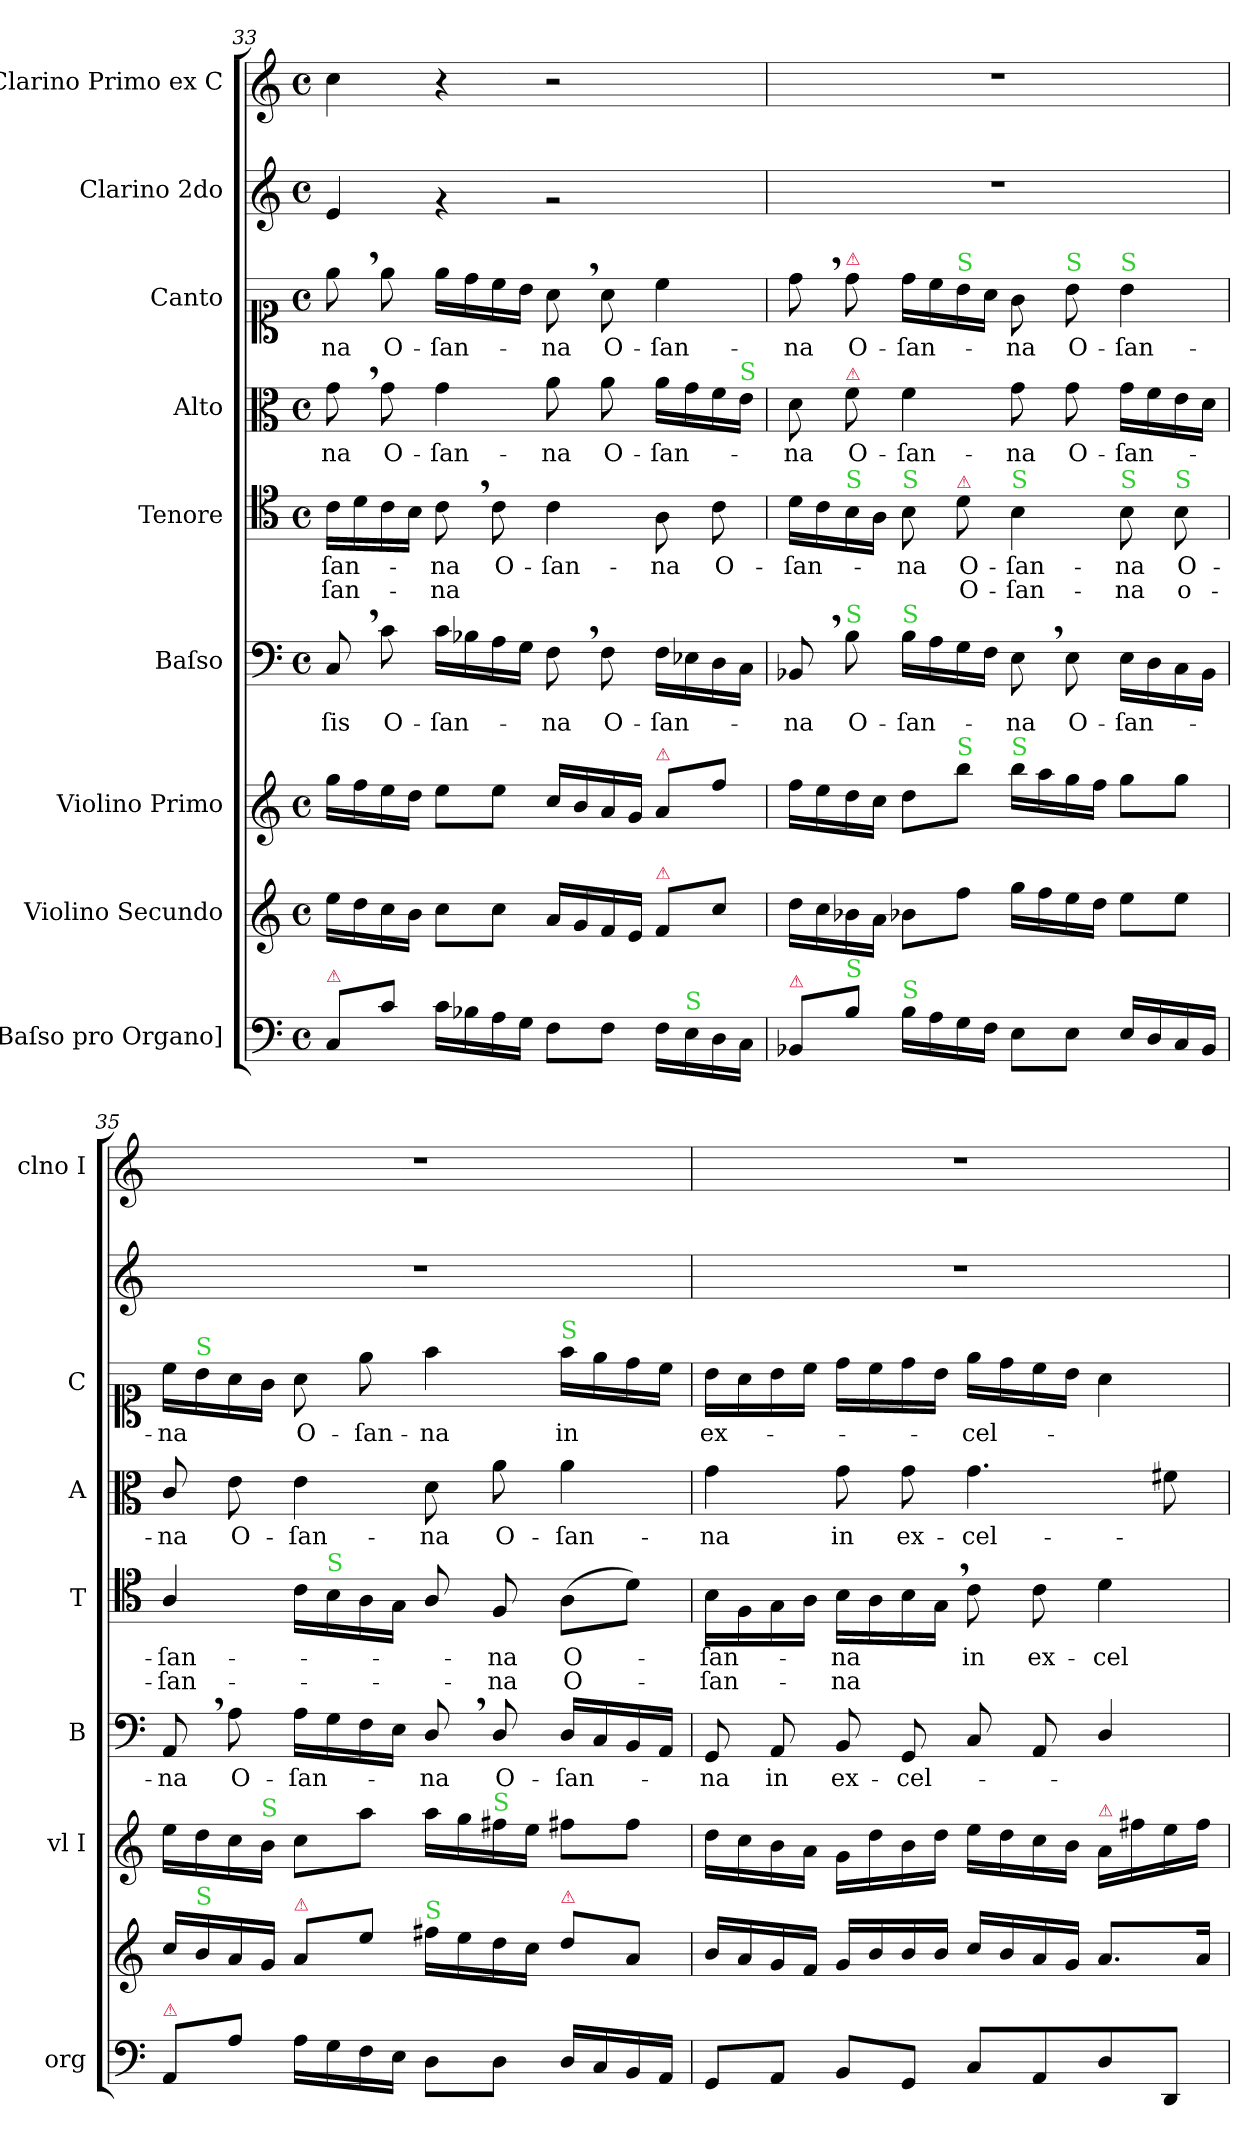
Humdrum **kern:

**kern	**kern	**kern	**kern	**text	**kern	**text	**text	**kern	**text	**kern	**text	**kern	**kern
*part9	*part8	*part7	*part6	*part6	*part5	*part5	*part5	*part4	*part4	*part3	*part3	*part2	*part1
*staff9	*staff8	*staff7	*staff6	*staff6	*staff5	*staff5	*staff5	*staff4	*staff4	*staff3	*staff3	*staff2	*staff1
*I"[Baſso pro Organo]	*I"Violino Secundo	*I"Violino Primo	*I"Baſso	*	*I"Tenore	*	*	*I"Alto	*	*I"Canto	*	*I"Clarino 2do	*I"Clarino Primo ex C
*I'org	*	*I'vl I	*I'B	*	*I'T	*	*	*I'A	*	*I'C	*	*	*I'clno I
*clefF4	*clefG2	*clefG2	*clefF4	*	*clefC4	*	*	*clefC3	*	*clefC1	*	*clefG2	*clefG2
*k[]	*k[]	*k[]	*k[]	*	*k[]	*	*	*k[]	*	*k[]	*	*k[]	*k[]
*M4/4	*M4/4	*M4/4	*M4/4	*	*M4/4	*	*	*M4/4	*	*M4/4	*	*M4/4	*M4/4
*met(c)	*met(c)	*met(c)	*met(c)	*	*met(c)	*	*	*met(c)	*	*met(c)	*	*met(c)	*met(c)
=33	=33	=33	=33	=33	=33	=33	=33	=33	=33	=33	=33	=33	=33
!LO:TX:a:color=crimson:t=⚠	!	!	!	!	!	!	!	!	!	!	!	!	!
!	!	!	!	!	!	!LO:LY:i	!	!	!LO:LY:i	!	!LO:LY:i	!	!
8C/L	16ee\LL	16gg\LL	8C,</	-ſis	16c\LL	-ſan-	-ſan-	8g,<\	-na	8ee,<\	-na	4e/	4cc\
.	16dd\	16ff\	.	.	16d\	.	.	.	.	.	.	.	.
8c\J	16cc\	16ee\	8c\	O-	16c\	.	.	8g\	O-	8ee\	O-	.	.
.	16b\JJ	16dd\JJ	.	.	16B\JJ	.	.	.	.	.	.	.	.
!	!	!	!	!	!	!LO:LY:i	!	!	!	!	!	!	!
16c\LL	8cc\L	8ee\L	16c\LL	-ſan-	8c,<\	-na	na	4g\	-ſan-	16ee\LL	-ſan-	4rg	4r
16B-X\	.	.	16B-X\	.	.	.	.	.	.	16dd\	.	.	.
16A\	8cc\J	8ee\J	16A\	.	8c\	O-	.	.	.	16cc\	.	.	.
16G\JJ	.	.	16G\JJ	.	.	.	.	.	.	16b\JJ	.	.	.
8F\L	16a/LL	16cc/LL	8F,<\	-na	4c\	-ſan-	.	8a\	-na	8a,<\	-na	2rg	2r
.	16g/	16b/	.	.	.	.	.	.	.	.	.	.	.
!	!	!	!	!LO:LY:i	!	!	!	!	!LO:LY:i	!	!	!	!
8F\J	16f/	16a/	8F\	O-	.	.	.	8a\	O-	8a\	O-	.	.
.	16e/JJ	16g/JJ	.	.	.	.	.	.	.	.	.	.	.
!	!	!LO:TX:a:color=crimson:t=⚠	!	!	!	!	!	!	!	!	!	!	!
!	!LO:TX:a:color=crimson:t=⚠	!	!	!	!	!	!	!	!	!	!	!	!
!	!	!	!	!LO:LY:i	!	!	!	!	!LO:LY:i	!	!	!	!
16F\LL	8f/L	8a/L	16F\LL	-ſan-	8A\	-na	.	16a\LL	-ſan-	4cc\	-ſan-	.	.
!LO:TX:a:color=limegreen:t=S	!	!	!	!	!	!	!	!	!	!	!	!	!
16E\	.	.	16E-X\	.	.	.	.	16g\	.	.	.	.	.
16D\	8cc\J	8ff\J	16D\	.	8c\	O-	.	16f\	.	.	.	.	.
!	!	!	!	!	!	!	!	!LO:TX:a:color=limegreen:t=S	!	!	!	!	!
16C\JJ	.	.	16C\JJ	.	.	.	.	16e\JJ	.	.	.	.	.
=34	=34	=34	=34	=34	=34	=34	=34	=34	=34	=34	=34	=34	=34
!LO:TX:a:color=crimson:t=⚠	!	!	!	!	!	!	!	!	!	!	!	!	!
!	!	!	!	!LO:LY:i	!	!	!	!	!LO:LY:i	!	!	!	!
8BB-X/L	16dd\LL	16ff\LL	8BB-X,</	-na	16d\LL	-ſan-	.	8d\	-na	8dd,<\	-na	1r	1r
.	16cc\	16ee\	.	.	16c\	.	.	.	.	.	.	.	.
!	!	!	!	!	!	!	!	!	!	!LO:TX:a:color=crimson:t=⚠	!	!	!
!	!	!	!	!	!	!	!	!LO:TX:a:color=crimson:t=⚠	!	!	!	!	!
!	!	!	!	!	!LO:TX:a:color=limegreen:t=S	!	!	!	!	!	!	!	!
!	!	!	!LO:TX:a:color=limegreen:t=S	!	!	!	!	!	!	!	!	!	!
!LO:TX:a:color=limegreen:t=S	!	!	!	!	!	!	!	!	!	!	!	!	!
!	!	!	!	!LO:LY:i	!	!	!	!	!LO:LY:i	!	!LO:LY:i	!	!
8B\J	16b-X\	16dd\	8B\	O-	16B\	.	.	8f\	O-	8dd\	O-	.	.
.	16a\JJ	16cc\JJ	.	.	16A\JJ	.	.	.	.	.	.	.	.
!	!	!	!	!	!LO:TX:a:color=limegreen:t=S	!	!	!	!	!	!	!	!
!	!	!	!LO:TX:a:color=limegreen:t=S	!	!	!	!	!	!	!	!	!	!
!LO:TX:a:color=limegreen:t=S	!	!	!	!	!	!	!	!	!	!	!	!	!
!	!	!	!	!LO:LY:i	!	!	!	!	!LO:LY:i	!	!LO:LY:i	!	!
16B\LL	8b-X\L	8dd\L	16B\LL	-ſan-	8B\	-na	.	4f\	-ſan-	16dd\LL	-ſan-	.	.
16A\	.	.	16A\	.	.	.	.	.	.	16cc\	.	.	.
!	!	!	!	!	!	!	!	!	!	!LO:TX:a:color=limegreen:t=S	!	!	!
!	!	!	!	!	!LO:TX:a:color=crimson:t=⚠	!	!	!	!	!	!	!	!
!	!	!LO:TX:a:color=limegreen:t=S	!	!	!	!	!	!	!	!	!	!	!
!	!	!	!	!	!	!LO:LY:i	!	!	!	!	!	!	!
16G\	8ff\J	8bb\J	16G\	.	8d\	O-	O-	.	.	16b\	.	.	.
16F\JJ	.	.	16F\JJ	.	.	.	.	.	.	16a\JJ	.	.	.
!	!	!	!	!	!LO:TX:a:color=limegreen:t=S	!	!	!	!	!	!	!	!
!	!	!LO:TX:a:color=limegreen:t=S	!	!	!	!	!	!	!	!	!	!	!
!	!	!	!	!LO:LY:i	!	!LO:LY:i	!	!	!LO:LY:i	!	!LO:LY:i	!	!
8E\L	16gg\LL	16bb\LL	8E,<\	-na	4B\	-ſan-	-ſan-	8g\	-na	8g\	-na	.	.
.	16ff\	16aa\	.	.	.	.	.	.	.	.	.	.	.
!	!	!	!	!	!	!	!	!	!	!LO:TX:a:color=limegreen:t=S	!	!	!
!	!	!	!	!LO:LY:i	!	!	!	!	!LO:LY:i	!	!LO:LY:i	!	!
8E\J	16ee\	16gg\	8E\	O-	.	.	.	8g\	O-	8b\	O-	.	.
.	16dd\JJ	16ff\JJ	.	.	.	.	.	.	.	.	.	.	.
!	!	!	!	!	!	!	!	!	!	!LO:TX:a:color=limegreen:t=S	!	!	!
!	!	!	!	!	!LO:TX:a:color=limegreen:t=S	!	!	!	!	!	!	!	!
!	!	!	!	!LO:LY:i	!	!LO:LY:i	!	!	!LO:LY:i	!	!LO:LY:i	!	!
16E/LL	8ee\L	8gg\L	16E\LL	-ſan-	8B\	-na	-na	16g\LL	-ſan-	4b\	-ſan-	.	.
16D/	.	.	16D\	.	.	.	.	16f\	.	.	.	.	.
!	!	!	!	!	!LO:TX:a:color=limegreen:t=S	!	!	!	!	!	!	!	!
!	!	!	!	!	!	!LO:LY:i	!	!	!	!	!	!	!
16C/	8ee\J	8gg\J	16C\	.	8B\	O-	o-	16e\	.	.	.	.	.
16BB-/JJ	.	.	16BB-\JJ	.	.	.	.	16d\JJ	.	.	.	.	.
=35	=35	=35	=35	=35	=35	=35	=35	=35	=35	=35	=35	=35	=35
!LO:TX:a:color=crimson:t=⚠	!	!	!	!	!	!	!	!	!	!	!	!	!
!	!	!	!	!LO:LY:i	!	!LO:LY:i	!	!	!LO:LY:i	!	!LO:LY:i	!	!
8AA/L	16cc/LL	16ee\LL	8AA,</	-na	4A/	-ſan-	-ſan-	8c/	-na	16cc\LL	-na	1r	1r
!	!	!	!	!	!	!	!	!	!	!LO:TX:a:color=limegreen:t=S	!	!	!
!	!LO:TX:a:color=limegreen:t=S	!	!	!	!	!	!	!	!	!	!	!	!
.	16b/	16dd\	.	.	.	.	.	.	.	16b\	.	.	.
!	!	!	!	!	!	!	!	!	!LO:LY:i	!	!	!	!
8A\J	16a/	16cc\	8A\	O-	.	.	.	8e\	O-	16a\	.	.	.
!	!	!LO:TX:a:color=limegreen:t=S	!	!	!	!	!	!	!	!	!	!	!
.	16g/JJ	16b\JJ	.	.	.	.	.	.	.	16g\JJ	.	.	.
!	!LO:TX:a:color=crimson:t=⚠	!	!	!	!	!	!	!	!	!	!	!	!
!	!	!	!	!	!	!	!	!	!LO:LY:i	!	!LO:LY:i	!	!
16A\LL	8a/L	8cc\L	16A\LL	-ſan-	16c\LL	.	.	4e\	-ſan-	8a\	O-	.	.
!	!	!	!	!	!LO:TX:a:color=limegreen:t=S	!	!	!	!	!	!	!	!
16G\	.	.	16G\	.	16B\	.	.	.	.	.	.	.	.
!	!	!	!	!	!	!	!	!	!	!	!LO:LY:i	!	!
16F\	8ee\J	8aa\J	16F\	.	16A\	.	.	.	.	8ee\	-ſan-	.	.
16E\JJ	.	.	16E\JJ	.	16G\JJ	.	.	.	.	.	.	.	.
!	!LO:TX:a:color=limegreen:t=S	!	!	!	!	!	!	!	!	!	!	!	!
!	!	!	!	!	!	!	!	!	!LO:LY:i	!	!LO:LY:i	!	!
8D\L	16ff#X\LL	16aa\LL	8D,</	-na	8A/	.	.	8d\	-na	4ff\	-na	.	.
.	16ee\	16gg\	.	.	.	.	.	.	.	.	.	.	.
!	!	!LO:TX:a:color=limegreen:t=S	!	!	!	!	!	!	!	!	!	!	!
!	!	!	!	!	!	!LO:LY:i	!	!	!LO:LY:i	!	!	!	!
8D\J	16dd\	16ff#X\	8D/	O-	8F/	-na	-na	8a\	O-	.	.	.	.
.	16cc\JJ	16ee\JJ	.	.	.	.	.	.	.	.	.	.	.
!	!	!	!	!	!	!	!	!	!	!LO:TX:a:color=limegreen:t=S	!	!	!
!	!LO:TX:a:color=crimson:t=⚠	!	!	!	!	!	!	!	!	!	!	!	!
!	!	!	!	!	!	!LO:LY:i	!	!	!LO:LY:i	!	!LO:LY:i	!	!
16D/LL	8dd\L	8ff#X\L	16D/LL	-ſan-	(8A\L	O-	O-	4a\	-ſan-	16ff\LL	in	.	.
16C/	.	.	16C/	.	.	.	.	.	.	16ee\	.	.	.
16BB/	8a/J	8ff#\J	16BB/	.	8d\J)	.	.	.	.	16dd\	.	.	.
16AA/JJ	.	.	16AA/JJ	.	.	.	.	.	.	16cc\JJ	.	.	.
=36	=36	=36	=36	=36	=36	=36	=36	=36	=36	=36	=36	=36	=36
!	!	!	!	!	!	!LO:LY:i	!	!	!LO:LY:i	!	!LO:LY:i	!	!
8GG/L	16b/LL	16dd\LL	8GG/	-na	16B\LL	-ſan-	-ſan-	4g\	-na	16b\LL	ex-	1r	1r
.	16a/	16cc\	.	.	16F\	.	.	.	.	16a\	.	.	.
8AA/J	16g/	16b\	8AA/	in	16G\	.	.	.	.	16b\	.	.	.
.	16f/JJ	16a\JJ	.	.	16A\JJ	.	.	.	.	16cc\JJ	.	.	.
!	!	!	!	!	!	!LO:LY:i	!	!	!	!	!	!	!
8BB/L	16g/LL	16g\LL	8BB/	ex-	16B\LL	-na	-na	8g\	in	16dd\LL	.	.	.
.	16b/	16dd\	.	.	16A\	.	.	.	.	16cc\	.	.	.
8GG/J	16b/	16b\	8GG/	-cel-	16B\	.	.	8g\	ex-	16dd\	.	.	.
.	16b/JJ	16dd\JJ	.	.	16G,<\JJ	.	.	.	.	16b\JJ	.	.	.
!	!	!	!	!	!	!	!	!	!	!	!LO:LY:i	!	!
8C/L	16cc/LL	16ee\LL	8C/	.	8c\	in	.	4.g\	-cel-	16ee\LL	-cel-	.	.
.	16b/	16dd\	.	.	.	.	.	.	.	16dd\	.	.	.
8AA/	16a/	16cc\	8AA/	.	8c\	ex-	.	.	.	16cc\	.	.	.
.	16g/JJ	16b\JJ	.	.	.	.	.	.	.	16b\JJ	.	.	.
!	!	!LO:TX:a:color=crimson:t=⚠	!	!	!	!	!	!	!	!	!	!	!
8D/	8.a/L	16a/LL	4D/	.	4d\	-cel-	.	.	.	4a\	.	.	.
.	.	16ff#X\	.	.	.	.	.	.	.	.	.	.	.
8DD/J	.	16ee\	.	.	.	.	.	8f#X\	.	.	.	.	.
.	16a/Jk	16ff#\JJ	.	.	.	.	.	.	.	.	.	.	.
=	=	=	=	=	=	=	=	=	=	=	=	=	=
*-	*-	*-	*-	*-	*-	*-	*-	*-	*-	*-	*-	*-	*-
